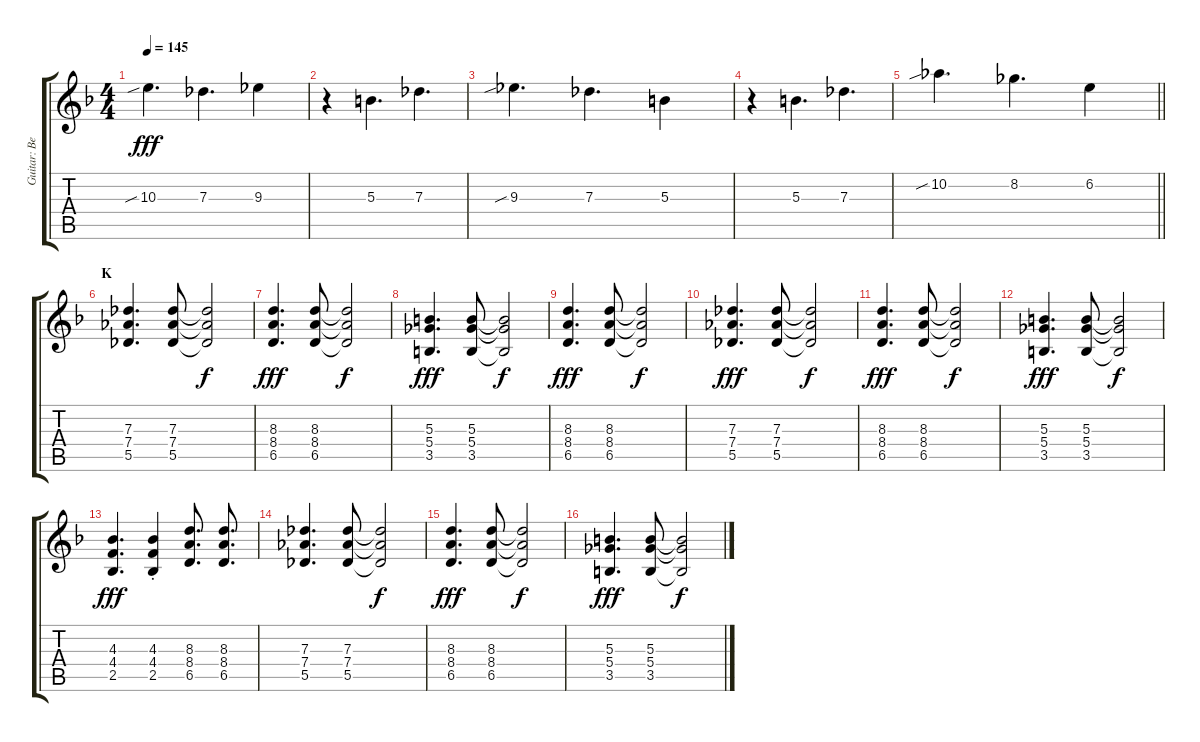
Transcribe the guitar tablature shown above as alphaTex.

\track ("Guitar: Ben" "Guitar: Be") {instrument distortionguitar}
\staff {score tabs}
\tuning (Eb4 Bb3 Gb3 Db3 Ab2 Eb2) {hide}
\ts (4 4)
\tempo 145
\clef g2
\ks f
10.3{sib}.4{d dy fff} 7.3.4{d} 9.3.4 |
r.4 5.3.4{d} 7.3.4{d} |
9.3{sib}.4{d} 7.3.4{d} 5.3.4 |
r.4 5.3.4{d} 7.3.4{d} |
\barLineRight lightlight
10.2{sib}.4{d} 8.2.4{d} 6.2.4 |
\section ("" "K")
(7.3 7.4 5.5).4{d} (7.3 7.4 5.5).8 (7.3{t} 7.4{t} 5.5{t}).2{dy f} |
(8.3 8.4 6.5).4{d dy fff} (8.3 8.4 6.5).8 (8.3{t} 8.4{t} 6.5{t}).2{dy f} |
(5.3 5.4 3.5).4{d dy fff} (5.3 5.4 3.5).8 (5.3{t} 5.4{t} 3.5{t}).2{dy f} |
(8.3 8.4 6.5).4{d dy fff} (8.3 8.4 6.5).8 (8.3{t} 8.4{t} 6.5{t}).2{dy f} |
(7.3 7.4 5.5).4{d dy fff} (7.3 7.4 5.5).8 (7.3{t} 7.4{t} 5.5{t}).2{dy f} |
(8.3 8.4 6.5).4{d dy fff} (8.3 8.4 6.5).8 (8.3{t} 8.4{t} 6.5{t}).2{dy f} |
(5.3 5.4 3.5).4{d dy fff} (5.3 5.4 3.5).8 (5.3{t} 5.4{t} 3.5{t}).2{dy f} |
(4.3 4.4 2.5).4{d dy fff} (4.3{st} 4.4{st} 2.5{st}).4 (8.3 8.4 6.5).8{d} (8.3 8.4 6.5).8{d} |
(7.3 7.4 5.5).4{d} (7.3 7.4 5.5).8 (7.3{t} 7.4{t} 5.5{t}).2{dy f} |
(8.3 8.4 6.5).4{d dy fff} (8.3 8.4 6.5).8 (8.3{t} 8.4{t} 6.5{t}).2{dy f} |
(5.3 5.4 3.5).4{d dy fff} (5.3 5.4 3.5).8 (5.3{t} 5.4{t} 3.5{t}).2{dy f}
